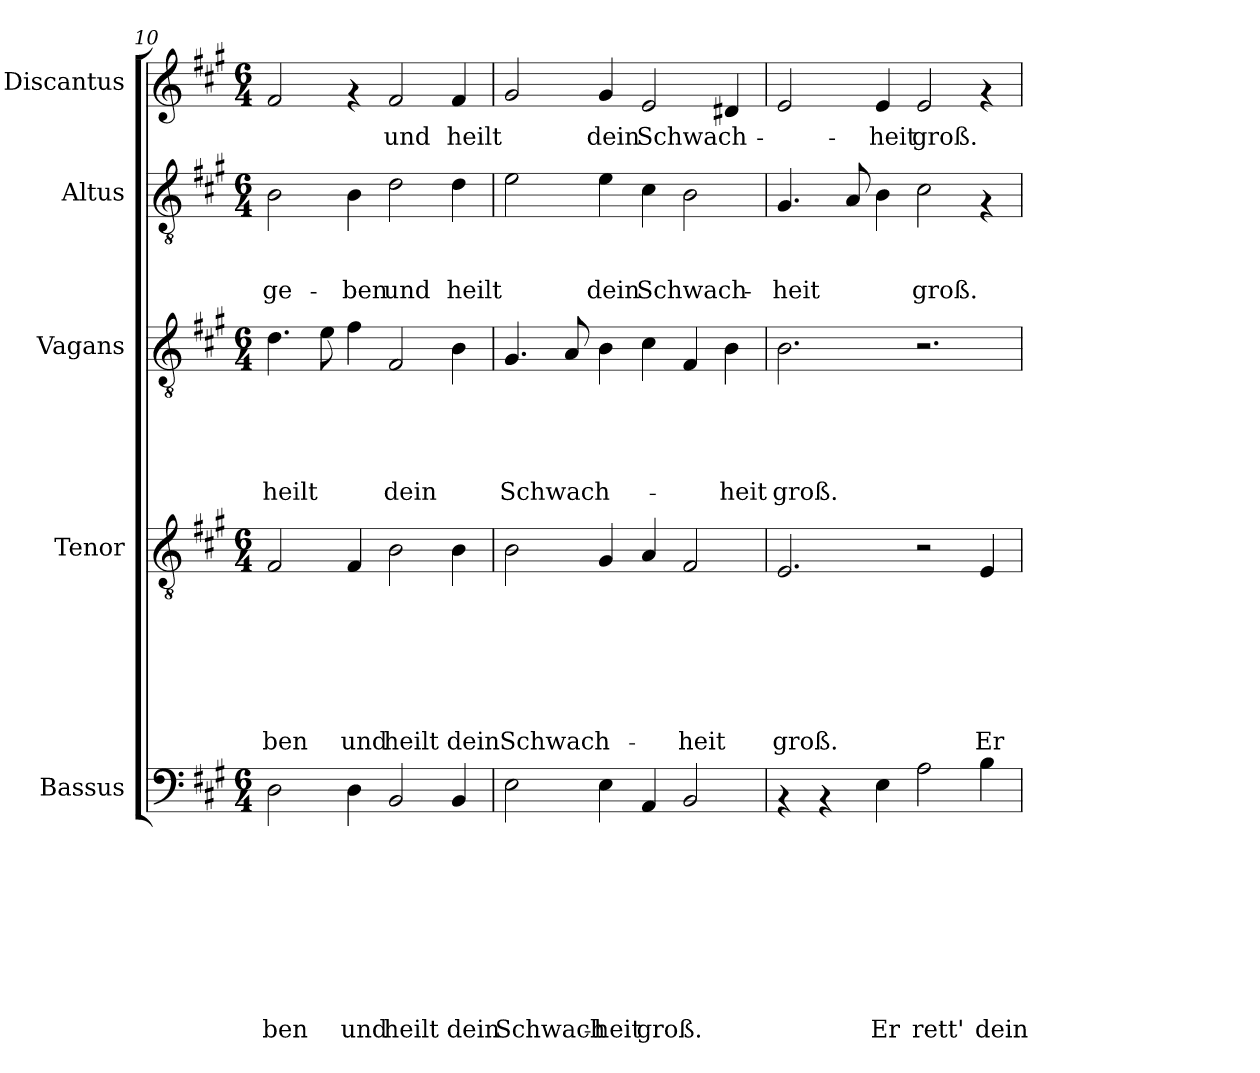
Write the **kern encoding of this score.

**kern	**text	**text	**text	**text	**text	**text	**text	**text	**text	**kern	**text	**text	**text	**text	**text	**text	**text	**kern	**text	**text	**text	**text	**text	**kern	**text	**text	**text	**kern	**text
*part5	*part5	*part5	*part5	*part5	*part5	*part5	*part5	*part5	*part5	*part4	*part4	*part4	*part4	*part4	*part4	*part4	*part4	*part3	*part3	*part3	*part3	*part3	*part3	*part2	*part2	*part2	*part2	*part1	*part1
*staff5	*staff5	*staff5	*staff5	*staff5	*staff5	*staff5	*staff5	*staff5	*staff5	*staff4	*staff4	*staff4	*staff4	*staff4	*staff4	*staff4	*staff4	*staff3	*staff3	*staff3	*staff3	*staff3	*staff3	*staff2	*staff2	*staff2	*staff2	*staff1	*staff1
*I"Bassus	*	*	*	*	*	*	*	*	*	*I"Tenor	*	*	*	*	*	*	*	*I"Vagans	*	*	*	*	*	*I"Altus	*	*	*	*I"Discantus	*
*I'B	*	*	*	*	*	*	*	*	*	*I'T	*	*	*	*	*	*	*	*I'Va	*	*	*	*	*	*I'A	*	*	*	*I'Dis	*
*clefF4	*	*	*	*	*	*	*	*	*	*clefGv2	*	*	*	*	*	*	*	*clefGv2	*	*	*	*	*	*clefGv2	*	*	*	*clefG2	*
*k[f#c#g#]	*	*	*	*	*	*	*	*	*	*k[f#c#g#]	*	*	*	*	*	*	*	*k[f#c#g#]	*	*	*	*	*	*k[f#c#g#]	*	*	*	*k[f#c#g#]	*
*A:	*	*	*	*	*	*	*	*	*	*A:	*	*	*	*	*	*	*	*A:	*	*	*	*	*	*A:	*	*	*	*A:	*
*M6/4	*	*	*	*	*	*	*	*	*	*M6/4	*	*	*	*	*	*	*	*M6/4	*	*	*	*	*	*M6/4	*	*	*	*M6/4	*
=10	=10	=10	=10	=10	=10	=10	=10	=10	=10	=10	=10	=10	=10	=10	=10	=10	=10	=10	=10	=10	=10	=10	=10	=10	=10	=10	=10	=10	=10
!	!	!	!	!	!	!	!	!	!LO:LY:b	!	!	!	!	!	!	!	!LO:LY:b	!	!	!	!	!	!LO:LY:b	!	!	!	!LO:LY:b	!	!
2D\	.	.	.	.	.	.	.	.	-ben	2F#/	.	.	.	.	.	.	-ben	4.d\	.	.	.	.	heilt	2B\	.	.	-ge-	2f#/	.
.	.	.	.	.	.	.	.	.	.	.	.	.	.	.	.	.	.	8e\	.	.	.	.	.	.	.	.	.	.	.
!	!	!	!	!	!	!	!	!	!LO:LY:b	!	!	!	!	!	!	!	!LO:LY:b	!	!	!	!	!	!	!	!	!	!LO:LY:b	!	!
4D\	.	.	.	.	.	.	.	.	und	4F#/	.	.	.	.	.	.	und	4f#\	.	.	.	.	.	4B\	.	.	-ben	4rf	.
!	!	!	!	!	!	!	!	!	!LO:LY:b	!	!	!	!	!	!	!	!LO:LY:b	!	!	!	!	!	!LO:LY:b	!	!	!	!LO:LY:b	!	!LO:LY:b
2BB/	.	.	.	.	.	.	.	.	heilt	2B\	.	.	.	.	.	.	heilt	2F#/	.	.	.	.	dein	2d\	.	.	und	2f#/	und
!	!	!	!	!	!	!	!	!	!LO:LY:b	!	!	!	!	!	!	!	!LO:LY:b	!	!	!	!	!	!	!	!	!	!LO:LY:b	!	!LO:LY:b
4BB/	.	.	.	.	.	.	.	.	dein	4B\	.	.	.	.	.	.	dein	4B\	.	.	.	.	.	4d\	.	.	heilt	4f#/	heilt
=11	=11	=11	=11	=11	=11	=11	=11	=11	=11	=11	=11	=11	=11	=11	=11	=11	=11	=11	=11	=11	=11	=11	=11	=11	=11	=11	=11	=11	=11
!	!	!	!	!	!	!	!	!	!LO:LY:b	!	!	!	!	!	!	!	!LO:LY:b	!	!	!	!	!	!LO:LY:b	!	!	!	!	!	!
2E\	.	.	.	.	.	.	.	.	Schwach-	2B\	.	.	.	.	.	.	Schwach-	4.G#/	.	.	.	.	Schwach-	2e\	.	.	.	2g#/	.
.	.	.	.	.	.	.	.	.	.	.	.	.	.	.	.	.	.	8A/	.	.	.	.	.	.	.	.	.	.	.
!	!	!	!	!	!	!	!	!	!LO:LY:b	!	!	!	!	!	!	!	!	!	!	!	!	!	!	!	!	!	!LO:LY:b	!	!LO:LY:b
4E\	.	.	.	.	.	.	.	.	-heit	4G#/	.	.	.	.	.	.	.	4B\	.	.	.	.	.	4e\	.	.	dein	4g#/	dein
!	!	!	!	!	!	!	!	!	!LO:LY:b	!	!	!	!	!	!	!	!	!	!	!	!	!	!	!	!	!	!LO:LY:b	!	!LO:LY:b
4AA/	.	.	.	.	.	.	.	.	groß.	4A/	.	.	.	.	.	.	.	4c#\	.	.	.	.	.	4c#\	.	.	Schwach-	2e/	Schwach-
!	!	!	!	!	!	!	!	!	!	!	!	!	!	!	!	!	!LO:LY:b	!	!	!	!	!	!	!	!	!	!	!	!
2BB/	.	.	.	.	.	.	.	.	.	2F#/	.	.	.	.	.	.	-heit	4F#/	.	.	.	.	.	2B\	.	.	.	.	.
!	!	!	!	!	!	!	!	!	!	!	!	!	!	!	!	!	!	!	!	!	!	!	!LO:LY:b	!	!	!	!	!	!
.	.	.	.	.	.	.	.	.	.	.	.	.	.	.	.	.	.	4B\	.	.	.	.	-heit	.	.	.	.	4d#X/	.
!!LO:PB:g=z
=12	=12	=12	=12	=12	=12	=12	=12	=12	=12	=12	=12	=12	=12	=12	=12	=12	=12	=12	=12	=12	=12	=12	=12	=12	=12	=12	=12	=12	=12
!	!	!	!	!	!	!	!	!	!	!	!	!	!	!	!	!	!LO:LY:b	!	!	!	!	!	!LO:LY:b	!	!	!	!LO:LY:b	!	!
4rAA	.	.	.	.	.	.	.	.	.	2.E/	.	.	.	.	.	.	groß.	2.B\	.	.	.	.	groß.	4.G#/	.	.	-heit	2e/	.
4rAA	.	.	.	.	.	.	.	.	.	.	.	.	.	.	.	.	.	.	.	.	.	.	.	.	.	.	.	.	.
.	.	.	.	.	.	.	.	.	.	.	.	.	.	.	.	.	.	.	.	.	.	.	.	8A/	.	.	.	.	.
!	!	!	!	!	!	!	!	!	!LO:LY:b	!	!	!	!	!	!	!	!	!	!	!	!	!	!	!	!	!	!	!	!LO:LY:b
4E\	.	.	.	.	.	.	.	.	Er	.	.	.	.	.	.	.	.	.	.	.	.	.	.	4B\	.	.	.	4e/	-heit
!	!	!	!	!	!	!	!	!	!LO:LY:b	!	!	!	!	!	!	!	!	!	!	!	!	!	!	!	!	!	!LO:LY:b	!	!LO:LY:b
2A\	.	.	.	.	.	.	.	.	rett'	2r	.	.	.	.	.	.	.	2.r	.	.	.	.	.	2c#\	.	.	groß.	2e/	groß.
!	!	!	!	!	!	!	!	!	!LO:LY:b	!	!	!	!	!	!	!	!LO:LY:b	!	!	!	!	!	!	!	!	!	!	!	!
4B\	.	.	.	.	.	.	.	.	dein	4E/	.	.	.	.	.	.	Er	.	.	.	.	.	.	4rF	.	.	.	4rf	.
=	=	=	=	=	=	=	=	=	=	=	=	=	=	=	=	=	=	=	=	=	=	=	=	=	=	=	=	=	=
*-	*-	*-	*-	*-	*-	*-	*-	*-	*-	*-	*-	*-	*-	*-	*-	*-	*-	*-	*-	*-	*-	*-	*-	*-	*-	*-	*-	*-	*-
